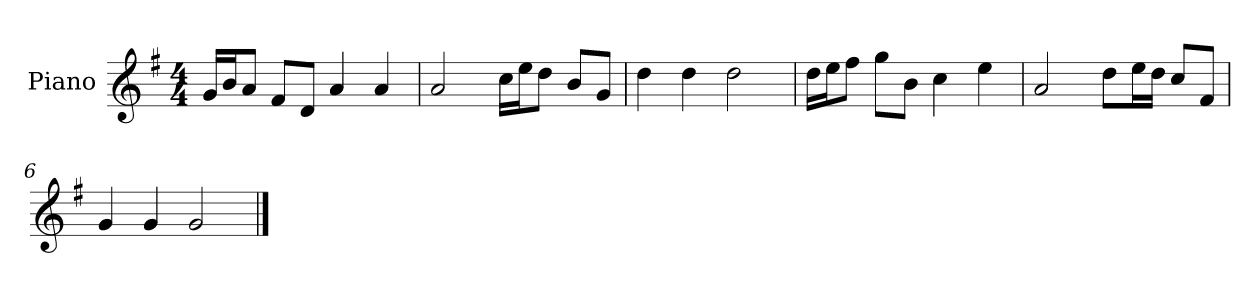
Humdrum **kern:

**kern
*part1
*staff1
*I"Piano
*I'P-no
*clefG2
*k[f#]
*M4/4
*MM90
=1
16g/LL
16b/J
8a/J
8f#/L
8d/J
4a/
4a/
=2
2a/
16cc\LL
16ee\J
8dd\J
8b/L
8g/J
=3
4dd\
4dd\
2dd\
=4
16dd\LL
16ee\J
8ff#\J
8gg\L
8b\J
4cc\
4ee\
=5
2a/
8dd\L
16ee\L
16dd\JJ
8cc/L
8f#/J
=6
4g/
4g/
2g/
==
*-
